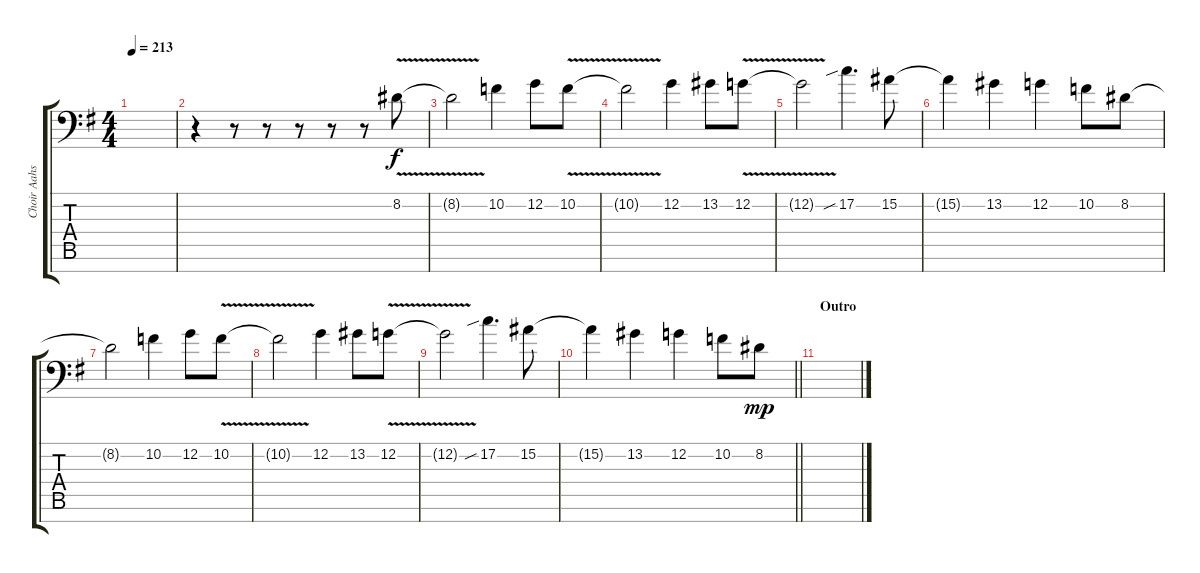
\track ("Choir Aahs" "Choir Aahs") {instrument choiraahs}
\staff {score tabs}
\tuning (C4 G3 Eb3 Bb2 F2 C2 G1) {hide}
\ts (4 4)
\tempo 213
\clef f4
\ks eminor
|
r.4{balance 12 instrument distortionguitar} r.8 r.8 r.8 r.8 r.8 8.2{v}.8 |
8.2{t}.2 10.2.4 12.2.8 10.2{v}.8 |
10.2{t}.2 12.2.4 13.2.8 12.2{v}.8 |
12.2{v t}.2 17.2{sib}.4{d} 15.2.8 |
15.2{t}.4 13.2.4 12.2.4 10.2.8 8.2.8 |
8.2{t}.2 10.2.4 12.2.8 10.2{v}.8 |
10.2{t}.2 12.2.4 13.2.8 12.2{v}.8 |
12.2{v t}.2 17.2{sib}.4{d} 15.2.8 |
\barLineRight lightlight
15.2{t}.4 13.2.4 12.2.4 10.2.8 8.2.8{dy mp} |
\section ("" "Outro")
